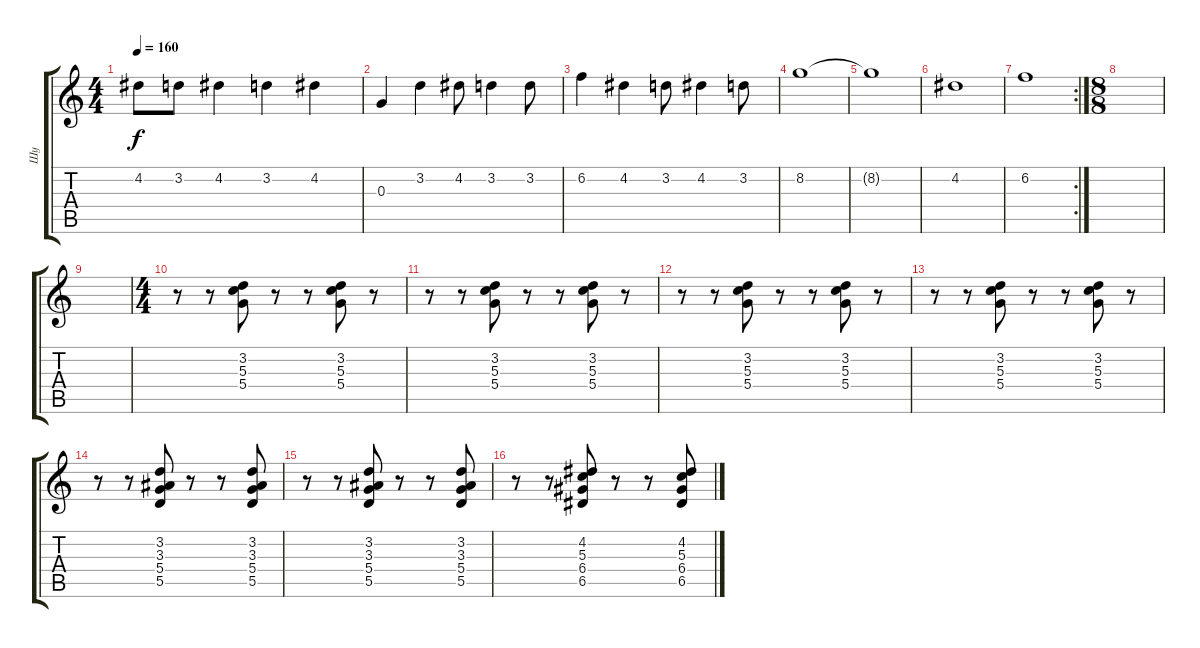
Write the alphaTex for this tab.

\track ("Шу" "Шу") {instrument overdrivenguitar}
\staff {score tabs}
\tuning (E4 B3 G3 D3 A2 E2) {hide}
\ts (4 4)
\tempo 160
\clef g2
\ks c
4.2{t}.8{dy f} 3.2.8 4.2.4 3.2.4 4.2.4 |
0.3.4 3.2.4 4.2.8 3.2.4 3.2.8 |
6.2.4 4.2.4 3.2.8 4.2.4 3.2.8 |
8.2.1 |
8.2{t}.1 |
4.2.1 |
\rc 2
6.2.1 |
\ts (8 8)
|
|
\ts (4 4)
r.8 r.8 (3.2 5.3 5.4).8 r.8 r.8 (3.2 5.3 5.4).8 r.8 |
r.8 r.8 (3.2 5.3 5.4).8 r.8 r.8 (3.2 5.3 5.4).8 r.8 |
r.8 r.8 (3.2 5.3 5.4).8 r.8 r.8 (3.2 5.3 5.4).8 r.8 |
r.8 r.8 (3.2 5.3 5.4).8 r.8 r.8 (3.2 5.3 5.4).8 r.8 |
r.8 r.8 (3.2 3.3 5.4 5.5).8 r.8 r.8 (3.2 3.3 5.4 5.5).8 |
r.8 r.8 (3.2 3.3 5.4 5.5).8 r.8 r.8 (3.2 3.3 5.4 5.5).8 |
r.8 r.8 (4.2 5.3 6.4 6.5).8 r.8 r.8 (4.2 5.3 6.4 6.5).8
